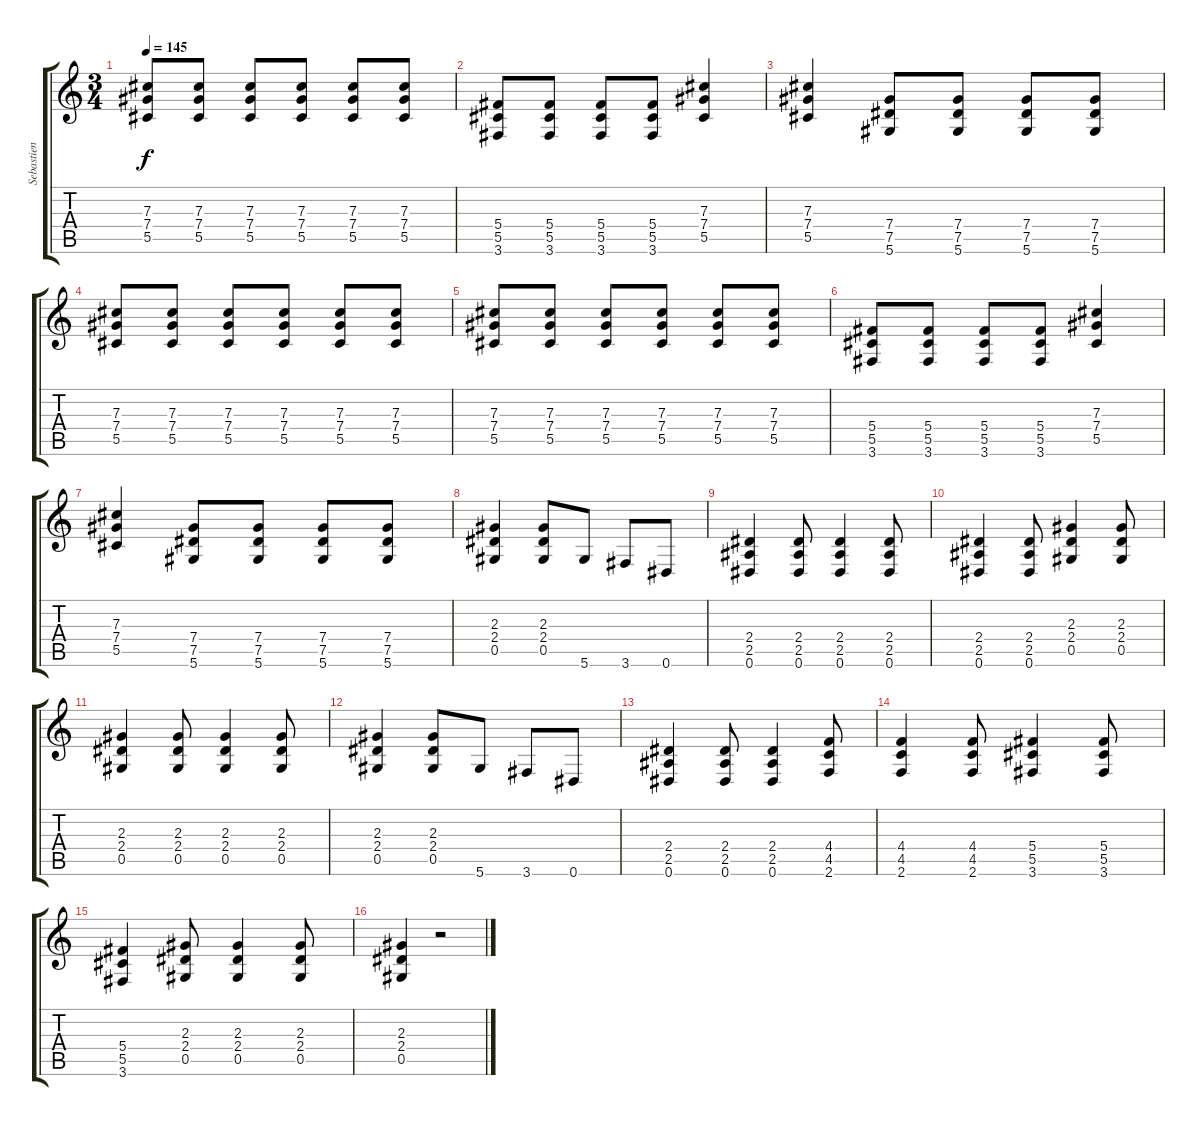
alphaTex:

\track ("Sebastien" "Sebastien") {instrument distortionguitar}
\staff {score tabs}
\tuning (Eb4 Bb3 Gb3 Db3 Ab2 Eb2) {hide}
\ts (3 4)
\tempo 145
\clef g2
\ks c
(7.3 7.4 5.5).8{dy f} (7.3 7.4 5.5).8 (7.3 7.4 5.5).8 (7.3 7.4 5.5).8 (7.3 7.4 5.5).8 (7.3 7.4 5.5).8 |
(5.4 5.5 3.6).8 (5.4 5.5 3.6).8 (5.4 5.5 3.6).8 (5.4 5.5 3.6).8 (7.3 7.4 5.5).4 |
(7.3 7.4 5.5).4 (7.4 7.5 5.6).8 (7.4 7.5 5.6).8 (7.4 7.5 5.6).8 (7.4 7.5 5.6).8 |
(7.3 7.4 5.5).8 (7.3 7.4 5.5).8 (7.3 7.4 5.5).8 (7.3 7.4 5.5).8 (7.3 7.4 5.5).8 (7.3 7.4 5.5).8 |
(7.3 7.4 5.5).8 (7.3 7.4 5.5).8 (7.3 7.4 5.5).8 (7.3 7.4 5.5).8 (7.3 7.4 5.5).8 (7.3 7.4 5.5).8 |
(5.4 5.5 3.6).8 (5.4 5.5 3.6).8 (5.4 5.5 3.6).8 (5.4 5.5 3.6).8 (7.3 7.4 5.5).4 |
(7.3 7.4 5.5).4 (7.4 7.5 5.6).8 (7.4 7.5 5.6).8 (7.4 7.5 5.6).8 (7.4 7.5 5.6).8 |
(2.3 2.4 0.5).4 (2.3 2.4 0.5).8 5.6.8 3.6.8 0.6.8 |
(2.4 2.5 0.6).4 (2.4 2.5 0.6).8 (2.4 2.5 0.6).4 (2.4 2.5 0.6).8 |
(2.4 2.5 0.6).4 (2.4 2.5 0.6).8 (2.3 2.4 0.5).4 (2.3 2.4 0.5).8 |
(2.3 2.4 0.5).4 (2.3 2.4 0.5).8 (2.3 2.4 0.5).4 (2.3 2.4 0.5).8 |
(2.3 2.4 0.5).4 (2.3 2.4 0.5).8 5.6.8 3.6.8 0.6.8 |
(2.4 2.5 0.6).4 (2.4 2.5 0.6).8 (2.4 2.5 0.6).4 (4.4 4.5 2.6).8 |
(4.4 4.5 2.6).4 (4.4 4.5 2.6).8 (5.4 5.5 3.6).4 (5.4 5.5 3.6).8 |
(5.4 5.5 3.6).4 (2.3 2.4 0.5).8 (2.3 2.4 0.5).4 (2.3 2.4 0.5).8 |
(2.3 2.4 0.5).4 r.2
